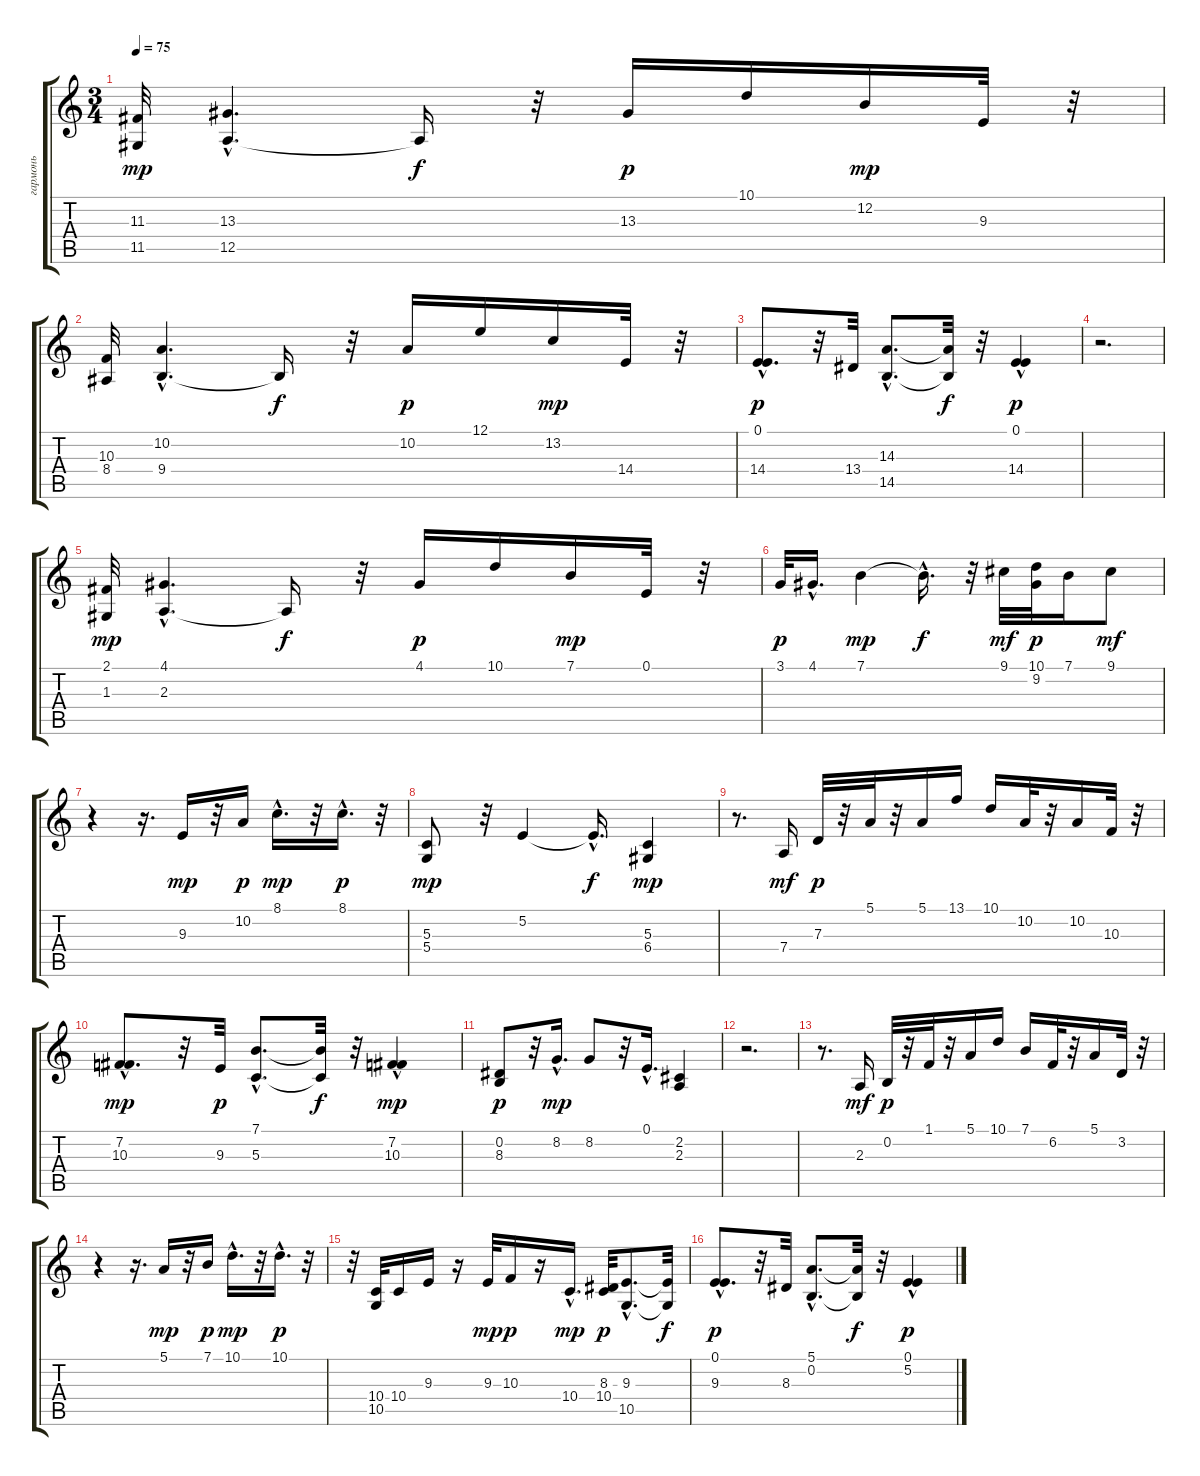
\track ("гармонь" "гармонь") {instrument harmonica}
\staff {score tabs}
\tuning (E4 B3 G3 D3 A2 E2) {hide}
\ts (3 4)
\tempo 75
\clef g2
\ks c
(11.3 11.5).32{dy mp} (13.3{hac} 12.5{hac}).4{d} 12.5{t}.16{dy f} r.32 13.3.16{dy p volume 7} 10.1.16{volume 6} 12.2.16{dy mp} 9.3.32{volume 6} r.32 |
(10.3 8.4).32 (10.2{hac} 9.4{hac}).4{d} 9.4{t}.16{dy f} r.32 10.2.16{dy p} 12.1.16 13.2.16{dy mp} 14.4.32 r.32 |
(0.1{hac} 14.4).8{d dy p} r.32 13.4.32 (14.3{hac} 14.5{hac}).8{d} (14.3{t} 14.5{t}).32{dy f} r.32 (0.1{hac} 14.4).4{dy p} |
r.2{d} |
(2.1 1.3).32{dy mp} (4.1{hac} 2.3{hac}).4{d} 2.3{t}.16{dy f} r.32 4.1.16{dy p} 10.1.16 7.1.16{dy mp} 0.1.32 r.32 |
3.1.32{dy p} 4.1{hac}.16{d} 7.1.4{dy mp} 7.1{hac t}.16{d dy f} r.32 9.1.32{dy mf} (10.1 9.2).32{dy p} 7.1.16 9.1.8{dy mf} |
r.4 r.16{d} 9.3.16{dy mp} r.32 10.2.16{dy p} 8.1{hac}.16{d dy mp volume 5} r.32 8.1{hac}.16{d dy p volume 5} r.32 |
(5.3 5.4).8{dy mp} r.32 5.2.4 5.2{hac t}.16{d dy f} (5.3 6.4).4{dy mp} |
r.8{d} 7.4.16{dy mf} 7.3.32{dy p} r.32 5.1.32 r.32 5.1.16 13.1.16 10.1.16 10.2.32 r.32 10.2.16 10.3.32 r.32 |
(7.2 10.3{hac}).8{d dy mp} r.32 9.3.32{dy p} (7.1{hac} 5.3{hac}).8{d} (7.1{t} 5.3{t}).32{dy f} r.32 (7.2 10.3{hac}).4{dy mp} |
(0.2 8.3).8{dy p} r.32 8.2{hac}.16{d dy mp} 8.2.8 r.32 0.1{hac}.16{d} (2.2 2.3).4 |
r.2{d} |
r.8{d} 2.3.16{dy mf volume 7} 0.2.32{dy p volume 6} r.32 1.1.32{volume 6} r.32 5.1.16 10.1.16 7.1.16 6.2.32 r.32 5.1.16 3.2.32 r.32 |
r.4 r.16{d} 5.1.16{dy mp} r.32 7.1.16{dy p} 10.1{hac}.16{d dy mp} r.32 10.1{hac}.16{d dy p} r.32 |
r.32 (10.4 10.5).32 10.4.16 9.3.16 r.16 9.3.32{dy mp} 10.3.16{dy p} r.16 10.4{hac}.16{d dy mp} (8.3 10.4).32{dy p} (9.3{hac} 10.5{hac}).8{d} (9.3{t} 10.5{t}).32{dy f} |
(0.1{hac} 9.3).8{d dy p} r.32 8.3.32 (5.1{hac} 0.2{hac}).8{d} (5.1{t} 0.2{t}).32{dy f} r.32 (0.1{hac} 5.2).4{dy p}
